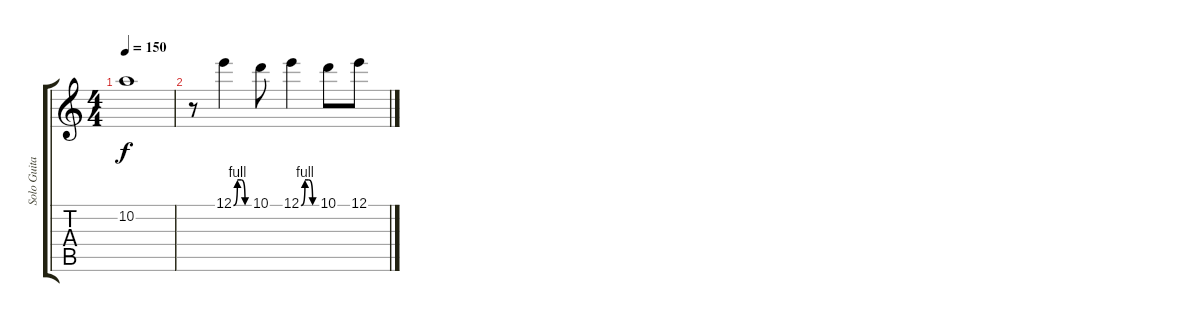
\track ("Solo Guitar" "Solo Guita") {instrument overdrivenguitar}
\staff {score tabs}
\tuning (E4 B3 G3 D3 A2 E2) {hide}
\ts (4 4)
\tempo 150
\clef g2
\ks c
10.2{t}.1{dy f} |
r.8 12.1{be (custom 0 0 15 4 30 4 45 0 60 0)}.4 10.1.8 12.1{be (custom 0 0 15 4 30 4 45 0 60 0)}.4 10.1.8 12.1.8
